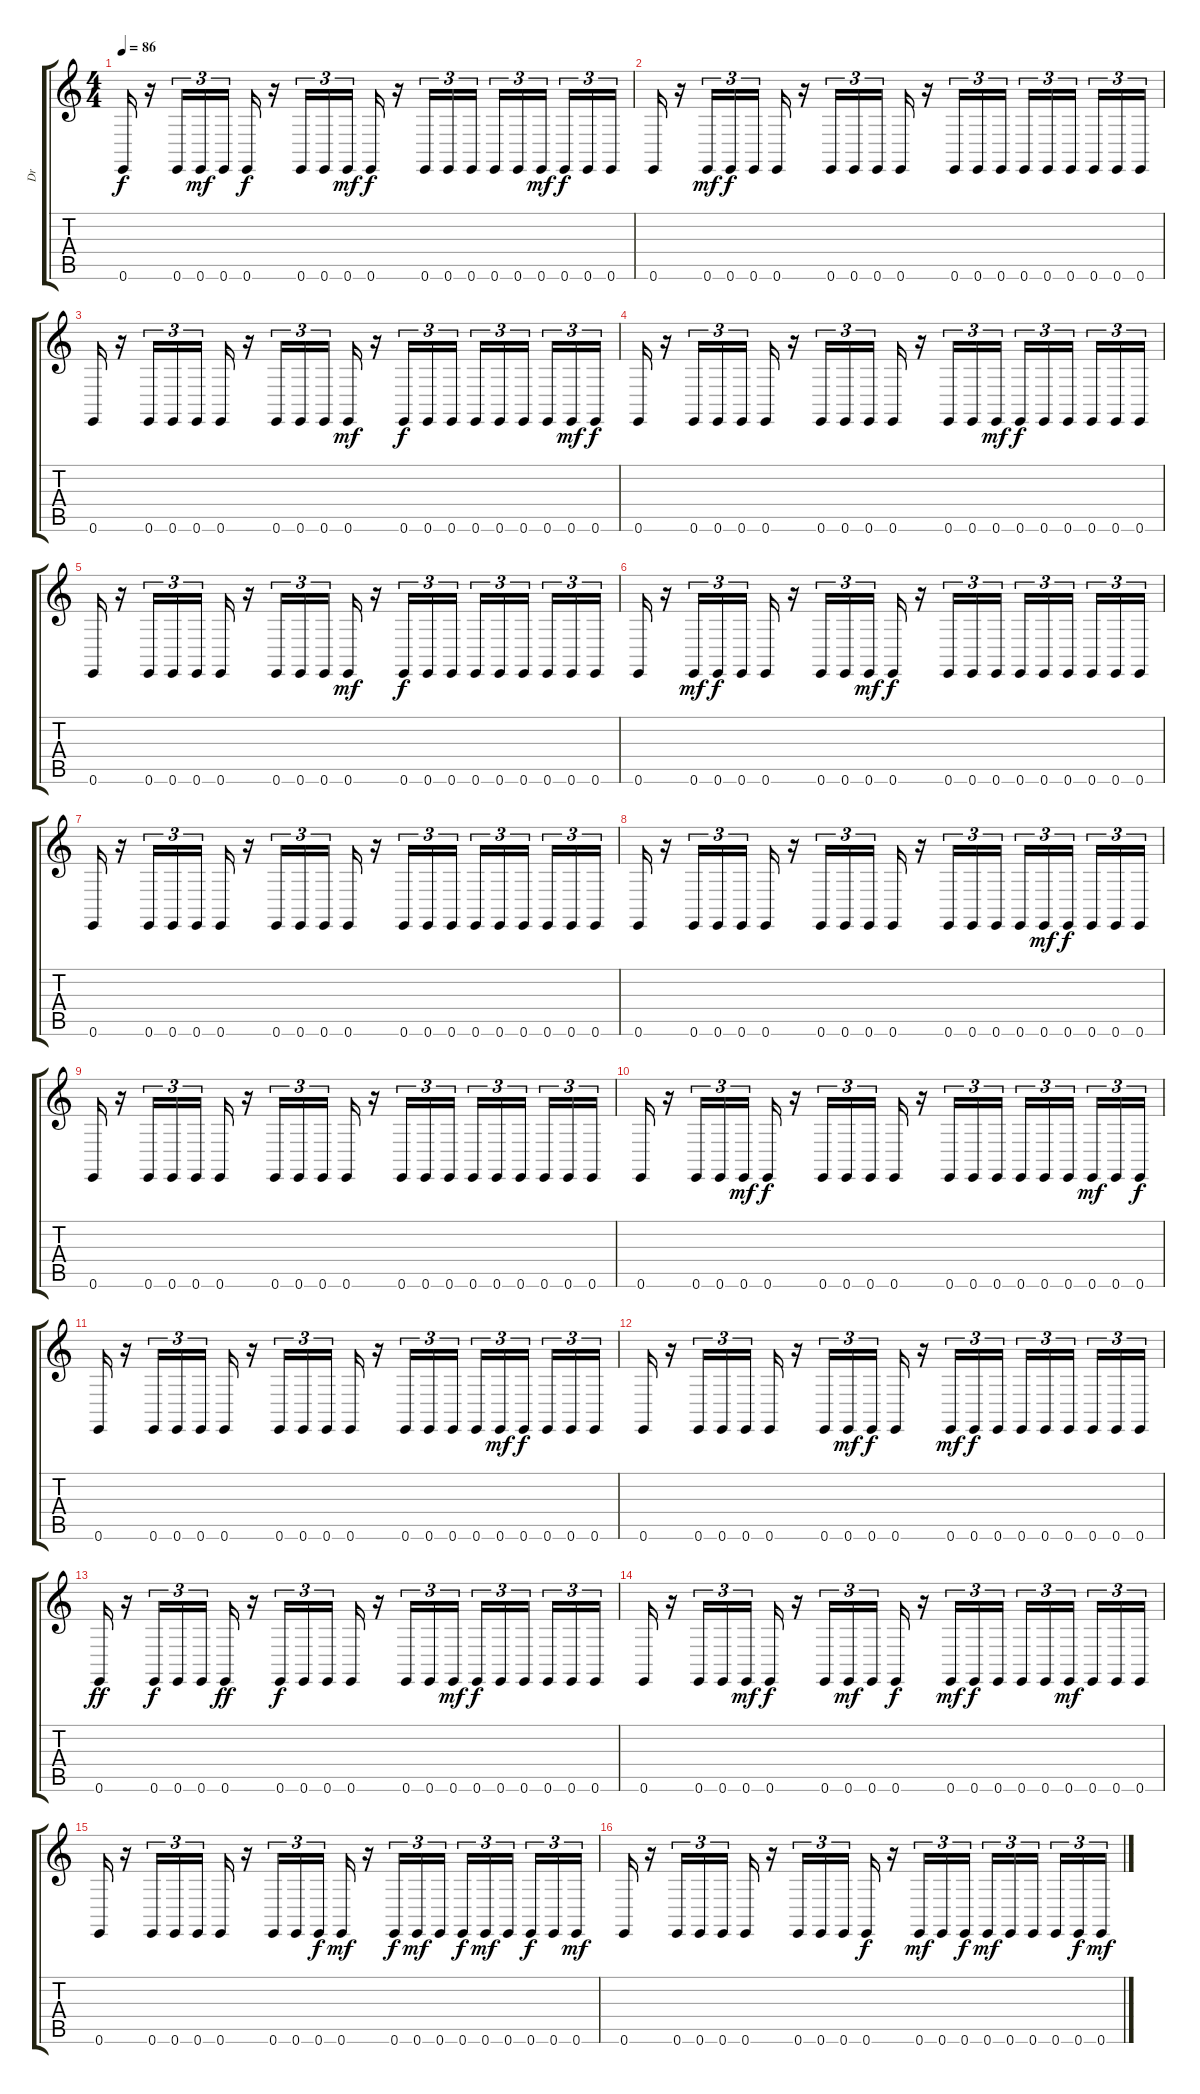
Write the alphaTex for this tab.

\track ("Dr" "Dr") {instrument synthdrum}
\staff {score tabs}
\tuning (E4 B3 G3 D3 A2 E2) {hide}
\ts (4 4)
\tempo 86
\clef g2
\ks c
0.6.16{dy f} r.16 0.6.16{tu (3 2)} 0.6.16{tu (3 2) dy mf} 0.6.16{tu (3 2)} 0.6.16{dy f} r.16 0.6.16{tu (3 2)} 0.6.16{tu (3 2)} 0.6.16{tu (3 2) dy mf} 0.6.16{dy f} r.16 0.6.16{tu (3 2)} 0.6.16{tu (3 2)} 0.6.16{tu (3 2)} 0.6.16{tu (3 2)} 0.6.16{tu (3 2)} 0.6.16{tu (3 2) dy mf beam splitsecondary} 0.6.16{tu (3 2) dy f} 0.6.16{tu (3 2)} 0.6.16{tu (3 2)} |
0.6.16 r.16 0.6.16{tu (3 2) dy mf} 0.6.16{tu (3 2) dy f} 0.6.16{tu (3 2)} 0.6.16 r.16 0.6.16{tu (3 2)} 0.6.16{tu (3 2)} 0.6.16{tu (3 2)} 0.6.16 r.16 0.6.16{tu (3 2)} 0.6.16{tu (3 2)} 0.6.16{tu (3 2)} 0.6.16{tu (3 2)} 0.6.16{tu (3 2)} 0.6.16{tu (3 2) beam splitsecondary} 0.6.16{tu (3 2)} 0.6.16{tu (3 2)} 0.6.16{tu (3 2)} |
0.6.16 r.16 0.6.16{tu (3 2)} 0.6.16{tu (3 2)} 0.6.16{tu (3 2)} 0.6.16 r.16 0.6.16{tu (3 2)} 0.6.16{tu (3 2)} 0.6.16{tu (3 2)} 0.6.16{dy mf} r.16 0.6.16{tu (3 2) dy f} 0.6.16{tu (3 2)} 0.6.16{tu (3 2)} 0.6.16{tu (3 2)} 0.6.16{tu (3 2)} 0.6.16{tu (3 2) beam splitsecondary} 0.6.16{tu (3 2)} 0.6.16{tu (3 2) dy mf} 0.6.16{tu (3 2) dy f} |
0.6.16 r.16 0.6.16{tu (3 2)} 0.6.16{tu (3 2)} 0.6.16{tu (3 2)} 0.6.16 r.16 0.6.16{tu (3 2)} 0.6.16{tu (3 2)} 0.6.16{tu (3 2)} 0.6.16 r.16 0.6.16{tu (3 2)} 0.6.16{tu (3 2)} 0.6.16{tu (3 2) dy mf} 0.6.16{tu (3 2) dy f} 0.6.16{tu (3 2)} 0.6.16{tu (3 2) beam splitsecondary} 0.6.16{tu (3 2)} 0.6.16{tu (3 2)} 0.6.16{tu (3 2)} |
0.6.16 r.16 0.6.16{tu (3 2)} 0.6.16{tu (3 2)} 0.6.16{tu (3 2)} 0.6.16 r.16 0.6.16{tu (3 2)} 0.6.16{tu (3 2)} 0.6.16{tu (3 2)} 0.6.16{dy mf} r.16 0.6.16{tu (3 2) dy f} 0.6.16{tu (3 2)} 0.6.16{tu (3 2)} 0.6.16{tu (3 2)} 0.6.16{tu (3 2)} 0.6.16{tu (3 2) beam splitsecondary} 0.6.16{tu (3 2)} 0.6.16{tu (3 2)} 0.6.16{tu (3 2)} |
0.6.16 r.16 0.6.16{tu (3 2) dy mf} 0.6.16{tu (3 2) dy f} 0.6.16{tu (3 2)} 0.6.16 r.16 0.6.16{tu (3 2)} 0.6.16{tu (3 2)} 0.6.16{tu (3 2) dy mf} 0.6.16{dy f} r.16 0.6.16{tu (3 2)} 0.6.16{tu (3 2)} 0.6.16{tu (3 2)} 0.6.16{tu (3 2)} 0.6.16{tu (3 2)} 0.6.16{tu (3 2) beam splitsecondary} 0.6.16{tu (3 2)} 0.6.16{tu (3 2)} 0.6.16{tu (3 2)} |
0.6.16 r.16 0.6.16{tu (3 2)} 0.6.16{tu (3 2)} 0.6.16{tu (3 2)} 0.6.16 r.16 0.6.16{tu (3 2)} 0.6.16{tu (3 2)} 0.6.16{tu (3 2)} 0.6.16 r.16 0.6.16{tu (3 2)} 0.6.16{tu (3 2)} 0.6.16{tu (3 2)} 0.6.16{tu (3 2)} 0.6.16{tu (3 2)} 0.6.16{tu (3 2) beam splitsecondary} 0.6.16{tu (3 2)} 0.6.16{tu (3 2)} 0.6.16{tu (3 2)} |
0.6.16 r.16 0.6.16{tu (3 2)} 0.6.16{tu (3 2)} 0.6.16{tu (3 2)} 0.6.16 r.16 0.6.16{tu (3 2)} 0.6.16{tu (3 2)} 0.6.16{tu (3 2)} 0.6.16 r.16 0.6.16{tu (3 2)} 0.6.16{tu (3 2)} 0.6.16{tu (3 2)} 0.6.16{tu (3 2)} 0.6.16{tu (3 2) dy mf} 0.6.16{tu (3 2) dy f beam splitsecondary} 0.6.16{tu (3 2)} 0.6.16{tu (3 2)} 0.6.16{tu (3 2)} |
0.6.16 r.16 0.6.16{tu (3 2)} 0.6.16{tu (3 2)} 0.6.16{tu (3 2)} 0.6.16 r.16 0.6.16{tu (3 2)} 0.6.16{tu (3 2)} 0.6.16{tu (3 2)} 0.6.16 r.16 0.6.16{tu (3 2)} 0.6.16{tu (3 2)} 0.6.16{tu (3 2)} 0.6.16{tu (3 2)} 0.6.16{tu (3 2)} 0.6.16{tu (3 2) beam splitsecondary} 0.6.16{tu (3 2)} 0.6.16{tu (3 2)} 0.6.16{tu (3 2)} |
0.6.16 r.16 0.6.16{tu (3 2)} 0.6.16{tu (3 2)} 0.6.16{tu (3 2) dy mf} 0.6.16{dy f} r.16 0.6.16{tu (3 2)} 0.6.16{tu (3 2)} 0.6.16{tu (3 2)} 0.6.16 r.16 0.6.16{tu (3 2)} 0.6.16{tu (3 2)} 0.6.16{tu (3 2)} 0.6.16{tu (3 2)} 0.6.16{tu (3 2)} 0.6.16{tu (3 2) beam splitsecondary} 0.6.16{tu (3 2) dy mf} 0.6.16{tu (3 2)} 0.6.16{tu (3 2) dy f} |
0.6.16 r.16 0.6.16{tu (3 2)} 0.6.16{tu (3 2)} 0.6.16{tu (3 2)} 0.6.16 r.16 0.6.16{tu (3 2)} 0.6.16{tu (3 2)} 0.6.16{tu (3 2)} 0.6.16 r.16 0.6.16{tu (3 2)} 0.6.16{tu (3 2)} 0.6.16{tu (3 2)} 0.6.16{tu (3 2)} 0.6.16{tu (3 2) dy mf} 0.6.16{tu (3 2) dy f beam splitsecondary} 0.6.16{tu (3 2)} 0.6.16{tu (3 2)} 0.6.16{tu (3 2)} |
0.6.16 r.16 0.6.16{tu (3 2)} 0.6.16{tu (3 2)} 0.6.16{tu (3 2)} 0.6.16 r.16 0.6.16{tu (3 2)} 0.6.16{tu (3 2) dy mf} 0.6.16{tu (3 2) dy f} 0.6.16 r.16 0.6.16{tu (3 2) dy mf} 0.6.16{tu (3 2) dy f} 0.6.16{tu (3 2)} 0.6.16{tu (3 2)} 0.6.16{tu (3 2)} 0.6.16{tu (3 2) beam splitsecondary} 0.6.16{tu (3 2)} 0.6.16{tu (3 2)} 0.6.16{tu (3 2)} |
0.6.16{dy ff} r.16 0.6.16{tu (3 2) dy f} 0.6.16{tu (3 2)} 0.6.16{tu (3 2)} 0.6.16{dy ff} r.16 0.6.16{tu (3 2) dy f} 0.6.16{tu (3 2)} 0.6.16{tu (3 2)} 0.6.16 r.16 0.6.16{tu (3 2)} 0.6.16{tu (3 2) volume 11} 0.6.16{tu (3 2) dy mf volume 11} 0.6.16{tu (3 2) dy f volume 11} 0.6.16{tu (3 2) volume 11} 0.6.16{tu (3 2) volume 11 beam splitsecondary} 0.6.16{tu (3 2) volume 11} 0.6.16{tu (3 2) volume 11} 0.6.16{tu (3 2) volume 11} |
0.6.16{volume 11} r.16 0.6.16{tu (3 2) volume 10} 0.6.16{tu (3 2) volume 10} 0.6.16{tu (3 2) dy mf volume 10} 0.6.16{dy f volume 10} r.16 0.6.16{tu (3 2) volume 10} 0.6.16{tu (3 2) dy mf} 0.6.16{tu (3 2)} 0.6.16{dy f} r.16 0.6.16{tu (3 2) dy mf} 0.6.16{tu (3 2) dy f} 0.6.16{tu (3 2)} 0.6.16{tu (3 2)} 0.6.16{tu (3 2)} 0.6.16{tu (3 2) dy mf beam splitsecondary} 0.6.16{tu (3 2)} 0.6.16{tu (3 2)} 0.6.16{tu (3 2)} |
0.6.16 r.16 0.6.16{tu (3 2)} 0.6.16{tu (3 2)} 0.6.16{tu (3 2)} 0.6.16 r.16 0.6.16{tu (3 2)} 0.6.16{tu (3 2)} 0.6.16{tu (3 2) dy f} 0.6.16{dy mf} r.16 0.6.16{tu (3 2) dy f} 0.6.16{tu (3 2) dy mf} 0.6.16{tu (3 2)} 0.6.16{tu (3 2) dy f} 0.6.16{tu (3 2) dy mf} 0.6.16{tu (3 2) beam splitsecondary} 0.6.16{tu (3 2) dy f} 0.6.16{tu (3 2)} 0.6.16{tu (3 2) dy mf} |
0.6.16 r.16 0.6.16{tu (3 2)} 0.6.16{tu (3 2)} 0.6.16{tu (3 2)} 0.6.16 r.16 0.6.16{tu (3 2)} 0.6.16{tu (3 2)} 0.6.16{tu (3 2)} 0.6.16{dy f} r.16 0.6.16{tu (3 2) dy mf} 0.6.16{tu (3 2)} 0.6.16{tu (3 2) dy f} 0.6.16{tu (3 2) dy mf} 0.6.16{tu (3 2)} 0.6.16{tu (3 2) beam splitsecondary} 0.6.16{tu (3 2)} 0.6.16{tu (3 2) dy f} 0.6.16{tu (3 2) dy mf}
